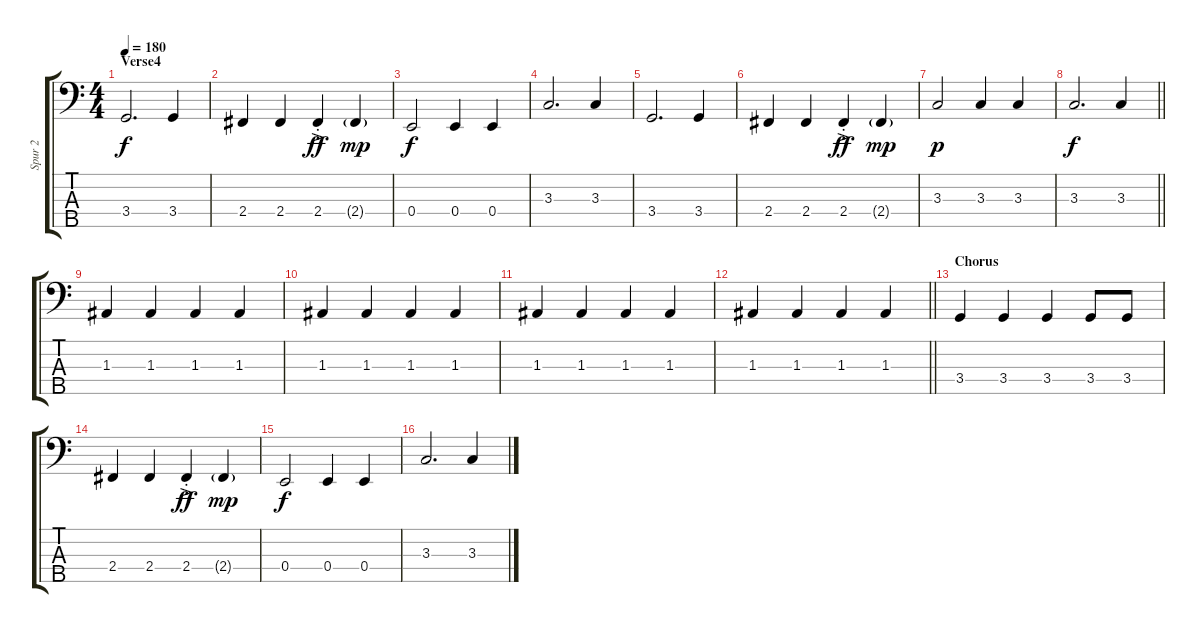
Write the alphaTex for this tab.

\track ("Spur 2" "Spur 2") {instrument electricbassfinger}
\staff {score tabs}
\tuning (G2 D2 A1 E1 B0) {hide}
\ts (4 4)
\section ("" "Verse4")
\tempo 180
\clef f4
\ks c
3.4.2{d dy f} 3.4.4 |
2.4.4 2.4.4 2.4{ac st}.4{dy ff} 2.4{g}.4{dy mp} |
0.4.2{dy f} 0.4.4 0.4.4 |
3.3.2{d} 3.3.4 |
3.4.2{d} 3.4.4 |
2.4.4 2.4.4 2.4{ac st}.4{dy ff} 2.4{g}.4{dy mp} |
3.3.2{dy p} 3.3.4 3.3.4 |
\barLineRight lightlight
3.3.2{d dy f} 3.3.4 |
1.3.4 1.3.4 1.3.4 1.3.4 |
1.3.4 1.3.4 1.3.4 1.3.4 |
1.3.4 1.3.4 1.3.4 1.3.4 |
\barLineRight lightlight
1.3.4 1.3.4 1.3.4 1.3.4 |
\section ("" "Chorus")
3.4.4 3.4.4 3.4.4 3.4.8 3.4.8 |
2.4.4 2.4.4 2.4{ac st}.4{dy ff} 2.4{g}.4{dy mp} |
0.4.2{dy f} 0.4.4 0.4.4 |
3.3.2{d} 3.3.4
